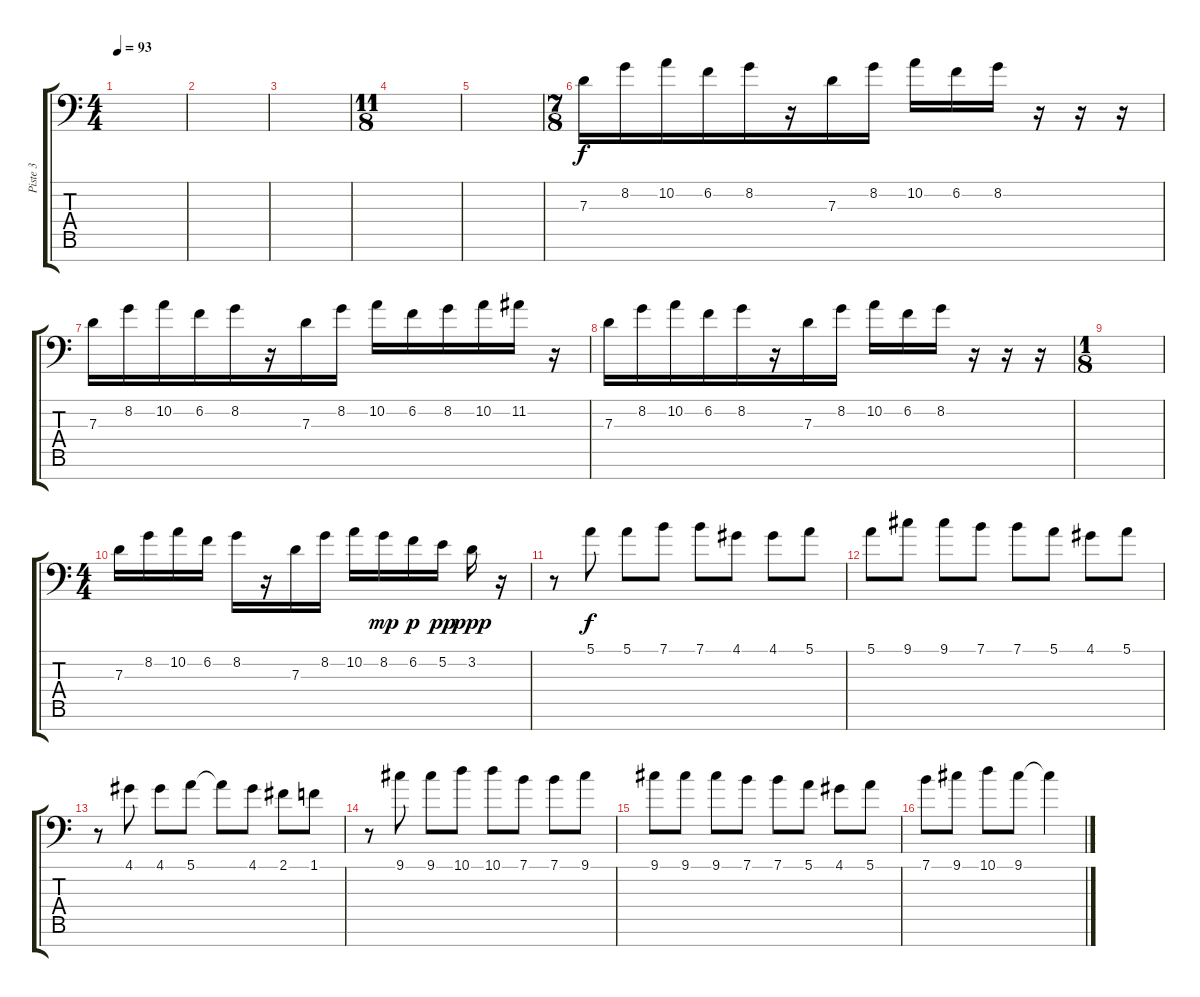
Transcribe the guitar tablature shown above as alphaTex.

\track ("Piste 3" "Piste 3") {instrument violin}
\staff {score tabs}
\tuning (E4 B3 G3 D3 A2 E2 C-1) {hide}
\ts (4 4)
\tempo 93
\clef f4
\ks c
|
|
|
\ts (11 8)
|
|
\ts (7 8)
7.3.16{dy f volume 9 instrument stringensemble1} 8.2.16 10.2.16 6.2.16 8.2.16 r.16 7.3.16 8.2.16 10.2.16 6.2.16 8.2.16 r.16 r.16 r.16 |
7.3.16 8.2.16 10.2.16 6.2.16 8.2.16 r.16 7.3.16 8.2.16 10.2.16 6.2.16 8.2.16 10.2.16 11.2.16 r.16 |
7.3.16 8.2.16 10.2.16 6.2.16 8.2.16 r.16 7.3.16 8.2.16 10.2.16 6.2.16 8.2.16 r.16 r.16 r.16 |
\ts (1 8)
|
\ts (4 4)
7.3.16 8.2.16 10.2.16 6.2.16 8.2.16 r.16 7.3.16 8.2.16 10.2.16 8.2.16{dy mp} 6.2.16{dy p} 5.2.16{dy pp} 3.2.16{dy ppp} r.16 |
r.8 5.1.8{dy f} 5.1.8 7.1.8 7.1.8 4.1.8 4.1.8 5.1.8 |
5.1.8 9.1.8 9.1.8 7.1.8 7.1.8 5.1.8 4.1.8 5.1.8 |
r.8 4.1.8 4.1.8 5.1.8 5.1{t}.8 4.1.8 2.1.8 1.1.8 |
r.8 9.1.8 9.1.8 10.1.8 10.1.8 7.1.8 7.1.8 9.1.8 |
9.1.8 9.1.8 9.1.8 7.1.8 7.1.8 5.1.8 4.1.8 5.1.8 |
7.1.8 9.1.8 10.1.8 9.1.8 9.1{t}.4
